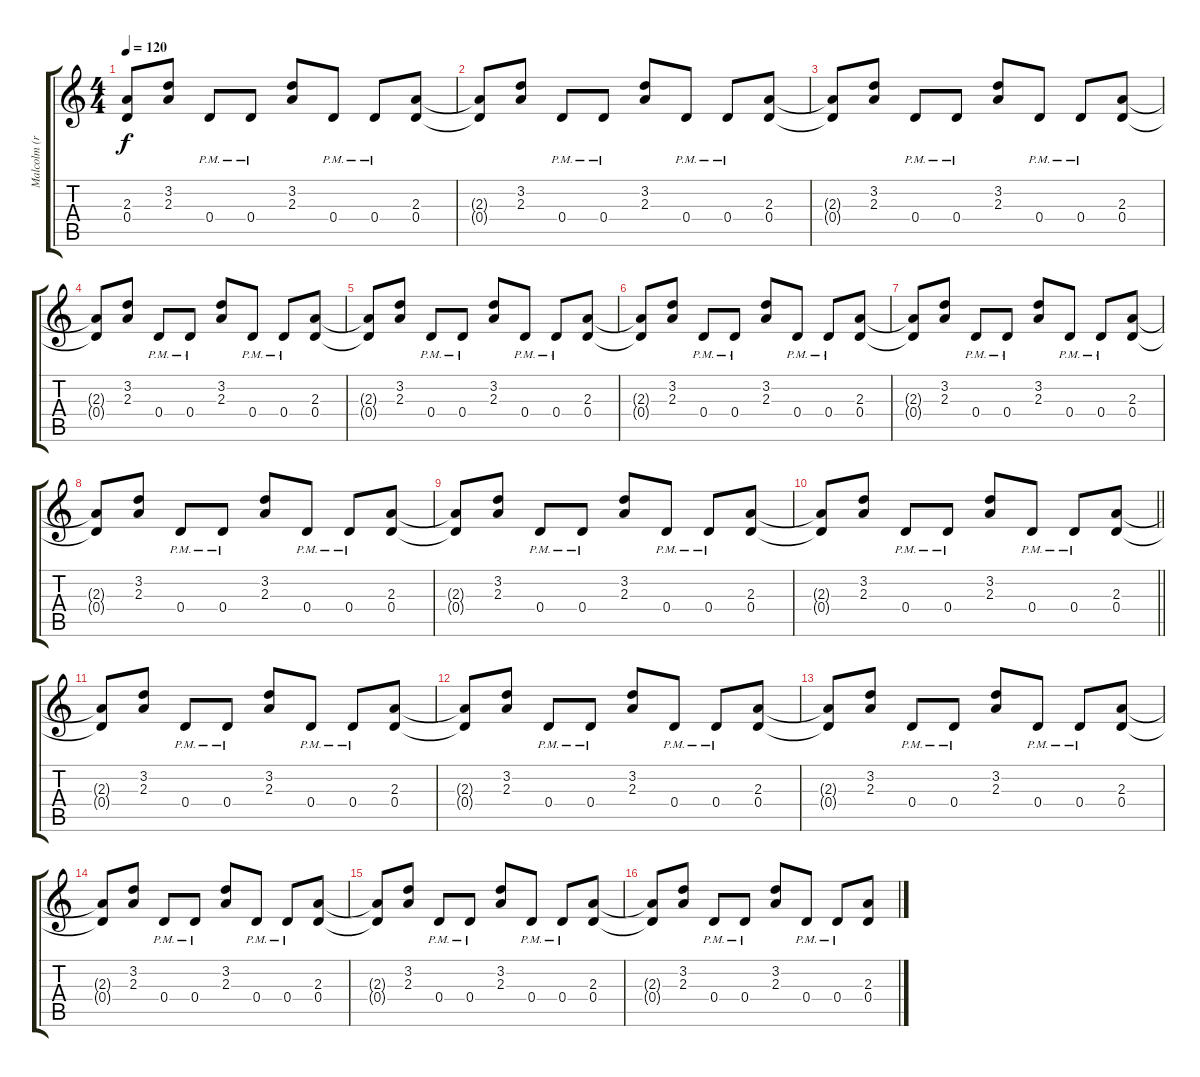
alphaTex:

\track ("Malcolm (rythm)" "Malcolm (r") {instrument electricguitarclean}
\staff {score tabs}
\tuning (E4 B3 G3 D3 A2 E2) {hide}
\ts (4 4)
\tempo 120
\clef g2
\ks c
(2.3{t} 0.4{t}).8{dy f} (3.2 2.3).8 0.4{pm}.8 0.4{pm}.8 (3.2 2.3).8 0.4{pm}.8 0.4{pm}.8 (2.3 0.4).8 |
(2.3{t} 0.4{t}).8 (3.2 2.3).8 0.4{pm}.8 0.4{pm}.8 (3.2 2.3).8 0.4{pm}.8 0.4{pm}.8 (2.3 0.4).8 |
(2.3{t} 0.4{t}).8 (3.2 2.3).8 0.4{pm}.8 0.4{pm}.8 (3.2 2.3).8 0.4{pm}.8 0.4{pm}.8 (2.3 0.4).8 |
(2.3{t} 0.4{t}).8 (3.2 2.3).8 0.4{pm}.8 0.4{pm}.8 (3.2 2.3).8 0.4{pm}.8 0.4{pm}.8 (2.3 0.4).8 |
(2.3{t} 0.4{t}).8 (3.2 2.3).8 0.4{pm}.8 0.4{pm}.8 (3.2 2.3).8 0.4{pm}.8 0.4{pm}.8 (2.3 0.4).8 |
(2.3{t} 0.4{t}).8 (3.2 2.3).8 0.4{pm}.8 0.4{pm}.8 (3.2 2.3).8 0.4{pm}.8 0.4{pm}.8 (2.3 0.4).8 |
(2.3{t} 0.4{t}).8 (3.2 2.3).8 0.4{pm}.8 0.4{pm}.8 (3.2 2.3).8 0.4{pm}.8 0.4{pm}.8 (2.3 0.4).8 |
(2.3{t} 0.4{t}).8 (3.2 2.3).8 0.4{pm}.8 0.4{pm}.8 (3.2 2.3).8 0.4{pm}.8 0.4{pm}.8 (2.3 0.4).8 |
(2.3{t} 0.4{t}).8 (3.2 2.3).8 0.4{pm}.8 0.4{pm}.8 (3.2 2.3).8 0.4{pm}.8 0.4{pm}.8 (2.3 0.4).8 |
\barLineRight lightlight
(2.3{t} 0.4{t}).8 (3.2 2.3).8 0.4{pm}.8 0.4{pm}.8 (3.2 2.3).8 0.4{pm}.8 0.4{pm}.8 (2.3 0.4).8 |
(2.3{t} 0.4{t}).8 (3.2 2.3).8 0.4{pm}.8 0.4{pm}.8 (3.2 2.3).8 0.4{pm}.8 0.4{pm}.8 (2.3 0.4).8 |
(2.3{t} 0.4{t}).8 (3.2 2.3).8 0.4{pm}.8 0.4{pm}.8 (3.2 2.3).8 0.4{pm}.8 0.4{pm}.8 (2.3 0.4).8 |
(2.3{t} 0.4{t}).8 (3.2 2.3).8 0.4{pm}.8 0.4{pm}.8 (3.2 2.3).8 0.4{pm}.8 0.4{pm}.8 (2.3 0.4).8 |
(2.3{t} 0.4{t}).8 (3.2 2.3).8 0.4{pm}.8 0.4{pm}.8 (3.2 2.3).8 0.4{pm}.8 0.4{pm}.8 (2.3 0.4).8 |
(2.3{t} 0.4{t}).8 (3.2 2.3).8 0.4{pm}.8 0.4{pm}.8 (3.2 2.3).8 0.4{pm}.8 0.4{pm}.8 (2.3 0.4).8 |
(2.3{t} 0.4{t}).8 (3.2 2.3).8 0.4{pm}.8 0.4{pm}.8 (3.2 2.3).8 0.4{pm}.8 0.4{pm}.8 (2.3 0.4).8
